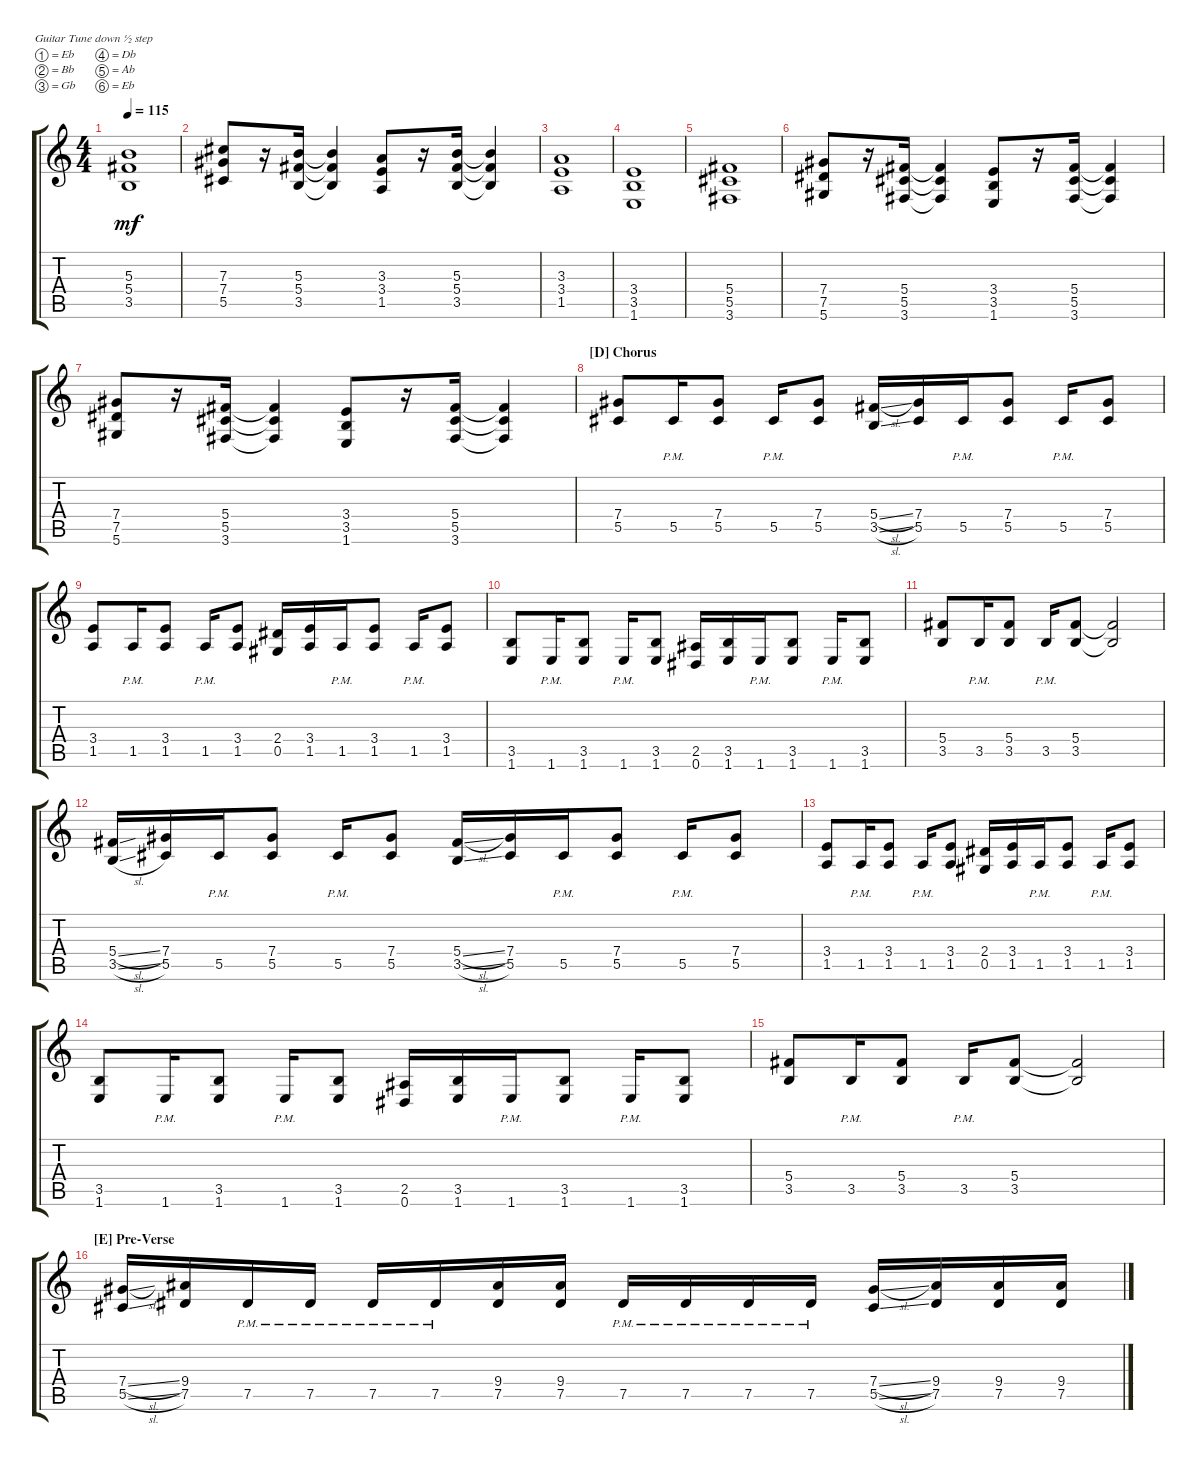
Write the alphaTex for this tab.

\defaultSystemsLayout 4
\bracketExtendMode groupsimilarinstruments
\singleTrackTrackNamePolicy hidden
\multiTrackTrackNamePolicy hidden
\firstSystemTrackNameOrientation horizontal
\otherSystemsTrackNameOrientation horizontal
\track ("Vladimir Kholstinin" "E-Gt") {instrument distortionguitar}
\staff {score tabs}
\tuning (Eb4 Bb3 Gb3 Db3 Ab2 Eb2)
\ts (4 4)
\tempo 115
\clef g2
\scale
1.03909
\ks c
(3.5 5.4 5.3).1{dy mf} |
\scale
0.960908 (5.5 7.4 7.3).8 r.16 (3.5 5.4 5.3).16 (3.5{t} 5.4{t} 5.3{t}).4 (1.5 3.4 3.3).8 r.16 (3.5 5.4 5.3).16 (3.5{t} 5.4{t} 5.3{t}).4 |
\scale
1.03909 (1.5 3.4 3.3).1 |
\scale
0.960908 (1.6 3.5 3.4).1 |
\scale
1.03909 (3.6 5.5 5.4).1 |
\scale
0.960908 (7.5 7.4 5.6).8 r.16 (5.5 5.4 3.6).16 (5.5{t} 5.4{t} 3.6{t}).4 (3.5 3.4 1.6).8 r.16 (5.5 5.4 3.6).16 (5.5{t} 5.4{t} 3.6{t}).4 |
\scale
1.03909 (7.5 7.4 5.6).8 r.16 (5.5 5.4 3.6).16 (5.5{t} 5.4{t} 3.6{t}).4 (3.5 3.4 1.6).8 r.16 (5.5 5.4 3.6).16 (5.5{t} 5.4{t} 3.6{t}).4 |
\section ("D" "Chorus")
\scale
0.960908 (5.5 7.4).8 5.5{pm}.16 (5.5 7.4).8 5.5{pm}.16 (5.5 7.4).8 (3.5{sl} 5.4{sl}).16 (5.5 7.4).16 5.5{pm}.16 (5.5 7.4).8 5.5{pm}.16 (5.5 7.4).8 |
\scale
1.03909 (1.5 3.4).8 1.5{pm}.16 (1.5 3.4).8 1.5{pm}.16 (1.5 3.4).8 (0.5 2.4).16 (1.5 3.4).16 1.5{pm}.16 (1.5 3.4).8 1.5{pm}.16 (1.5 3.4).8 |
\scale
0.960908 (1.6 3.5).8 1.6{pm}.16 (1.6 3.5).8 1.6{pm}.16 (1.6 3.5).8 (0.6 2.5).16 (1.6 3.5).16 1.6{pm}.16 (1.6 3.5).8 1.6{pm}.16 (1.6 3.5).8 |
\scale
1.03909 (3.5 5.4).8 3.5{pm}.16 (3.5 5.4).8 3.5{pm}.16 (3.5 5.4).8 (5.4{t} 3.5{t}).2 |
\scale
0.960908 (5.4{sl} 3.5{sl}).16 (5.5 7.4).16 5.5{pm}.16 (5.5 7.4).8 5.5{pm}.16 (5.5 7.4).8 (3.5{sl} 5.4{sl}).16 (5.5 7.4).16 5.5{pm}.16 (5.5 7.4).8 5.5{pm}.16 (5.5 7.4).8 |
\scale
1.03909 (1.5 3.4).8 1.5{pm}.16 (1.5 3.4).8 1.5{pm}.16 (1.5 3.4).8 (0.5 2.4).16 (1.5 3.4).16 1.5{pm}.16 (1.5 3.4).8 1.5{pm}.16 (1.5 3.4).8 |
\scale
0.960908 (1.6 3.5).8 1.6{pm}.16 (1.6 3.5).8 1.6{pm}.16 (1.6 3.5).8 (0.6 2.5).16 (1.6 3.5).16 1.6{pm}.16 (1.6 3.5).8 1.6{pm}.16 (1.6 3.5).8 |
\scale
1.03909 (3.5 5.4).8 3.5{pm}.16 (3.5 5.4).8 3.5{pm}.16 (3.5 5.4).8 (5.4{t} 3.5{t}).2 |
\section ("E" "Pre-Verse")
\scale
0.960908 (5.5{sl} 7.4{sl}).16 (7.5 9.4).16 7.5{pm}.16 7.5{pm}.16 7.5{pm}.16 7.5{pm}.16 (7.5 9.4).16 (7.5 9.4).16 7.5{pm}.16 7.5{pm}.16 7.5{pm}.16 7.5{pm}.16 (5.5{sl} 7.4{sl}).16 (9.4 7.5).16 (7.5 9.4).16 (7.5 9.4).16
